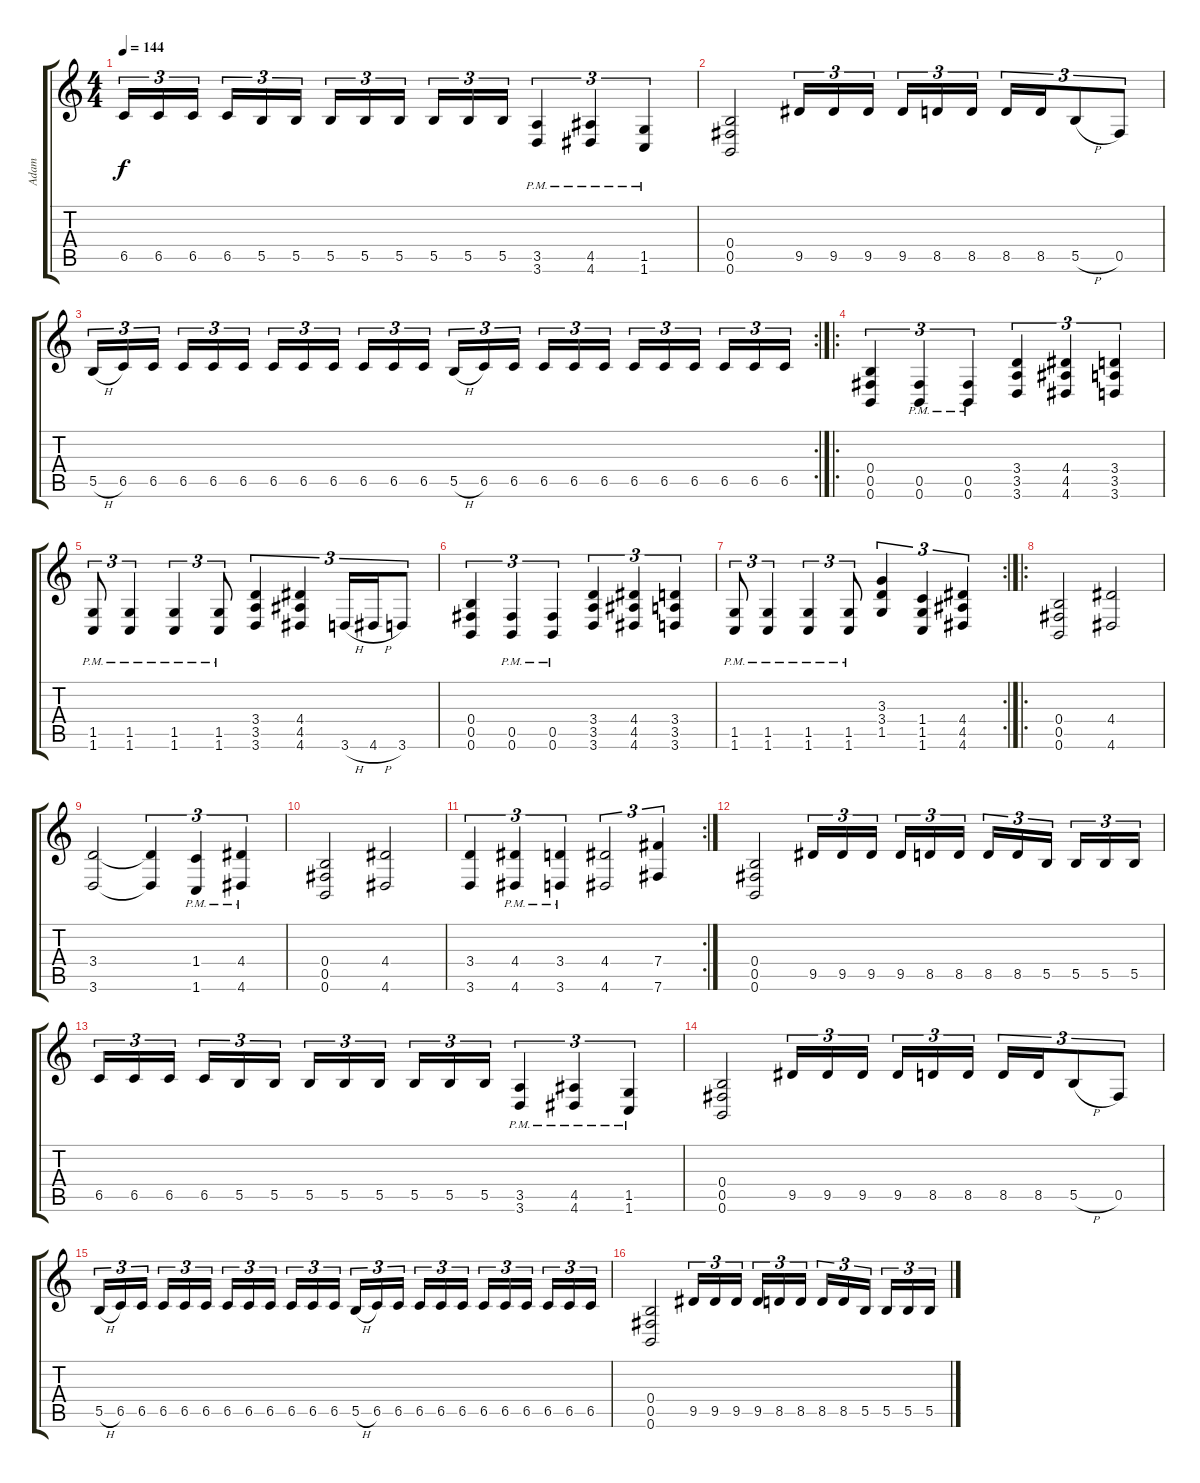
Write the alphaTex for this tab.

\track ("Adam" "Adam") {instrument distortionguitar}
\staff {score tabs}
\tuning (Db4 Ab3 E3 B2 Gb2 B1) {hide}
\ts (4 4)
\tempo 144
\clef g2
\ks c
6.5.16{tu (3 2) dy f} 6.5.16{tu (3 2)} 6.5.16{tu (3 2) beam splitsecondary} 6.5.16{tu (3 2)} 5.5.16{tu (3 2)} 5.5.16{tu (3 2)} 5.5.16{tu (3 2)} 5.5.16{tu (3 2)} 5.5.16{tu (3 2) beam splitsecondary} 5.5.16{tu (3 2)} 5.5.16{tu (3 2)} 5.5.16{tu (3 2)} (3.5{pm} 3.6{pm}).4{tu (3 2)} (4.5{pm} 4.6{pm}).4{tu (3 2)} (1.5{pm} 1.6{pm}).4{tu (3 2)} |
(0.4 0.5 0.6).2 9.5.16{tu (3 2)} 9.5.16{tu (3 2)} 9.5.16{tu (3 2) beam splitsecondary} 9.5.16{tu (3 2)} 8.5.16{tu (3 2)} 8.5.16{tu (3 2)} 8.5.16{tu (3 2)} 8.5.16{tu (3 2)} 5.5{h}.8{tu (3 2)} 0.5.8{tu (3 2)} |
\rc 2
5.5{h}.16{tu (3 2)} 6.5.16{tu (3 2)} 6.5.16{tu (3 2) beam splitsecondary} 6.5.16{tu (3 2)} 6.5.16{tu (3 2)} 6.5.16{tu (3 2)} 6.5.16{tu (3 2)} 6.5.16{tu (3 2)} 6.5.16{tu (3 2) beam splitsecondary} 6.5.16{tu (3 2)} 6.5.16{tu (3 2)} 6.5.16{tu (3 2)} 5.5{h}.16{tu (3 2)} 6.5.16{tu (3 2)} 6.5.16{tu (3 2) beam splitsecondary} 6.5.16{tu (3 2)} 6.5.16{tu (3 2)} 6.5.16{tu (3 2)} 6.5.16{tu (3 2)} 6.5.16{tu (3 2)} 6.5.16{tu (3 2) beam splitsecondary} 6.5.16{tu (3 2)} 6.5.16{tu (3 2)} 6.5.16{tu (3 2)} |
\ro
(0.4 0.5 0.6).4{tu (3 2)} (0.5{pm} 0.6{pm}).4{tu (3 2)} (0.5{pm} 0.6{pm}).4{tu (3 2)} (3.4 3.5 3.6).4{tu (3 2)} (4.4 4.5 4.6).4{tu (3 2)} (3.4 3.5 3.6).4{tu (3 2)} |
(1.5{pm} 1.6{pm}).8{tu (3 2)} (1.5{pm} 1.6{pm}).4{tu (3 2)} (1.5{pm} 1.6{pm}).4{tu (3 2)} (1.5{pm} 1.6{pm}).8{tu (3 2)} (3.4 3.5 3.6).4{tu (3 2)} (4.4 4.5 4.6).4{tu (3 2)} 3.6{h}.16{tu (3 2)} 4.6{h}.16{tu (3 2)} 3.6.8{tu (3 2)} |
(0.4 0.5 0.6).4{tu (3 2)} (0.5{pm} 0.6{pm}).4{tu (3 2)} (0.5{pm} 0.6{pm}).4{tu (3 2)} (3.4 3.5 3.6).4{tu (3 2)} (4.4 4.5 4.6).4{tu (3 2)} (3.4 3.5 3.6).4{tu (3 2)} |
\rc 2
(1.5{pm} 1.6{pm}).8{tu (3 2)} (1.5{pm} 1.6{pm}).4{tu (3 2)} (1.5{pm} 1.6{pm}).4{tu (3 2)} (1.5{pm} 1.6{pm}).8{tu (3 2)} (3.3 3.4 1.5).4{tu (3 2)} (1.4 1.5 1.6).4{tu (3 2)} (4.4 4.5 4.6).4{tu (3 2)} |
\ro
(0.4 0.5 0.6).2 (4.4 4.6).2 |
(3.4 3.6).2 (3.4{t} 3.6{t}).4{tu (3 2)} (1.4{pm} 1.6{pm}).4{tu (3 2)} (4.4{pm} 4.6{pm}).4{tu (3 2)} |
(0.4 0.5 0.6).2 (4.4 4.6).2 |
\rc 2
(3.4 3.6).4{tu (3 2)} (4.4{pm} 4.6{pm}).4{tu (3 2)} (3.4{pm} 3.6{pm}).4{tu (3 2)} (4.4 4.6).2{tu (3 2)} (7.4 7.6).4{tu (3 2)} |
(0.4 0.5 0.6).2 9.5.16{tu (3 2)} 9.5.16{tu (3 2)} 9.5.16{tu (3 2) beam splitsecondary} 9.5.16{tu (3 2)} 8.5.16{tu (3 2)} 8.5.16{tu (3 2)} 8.5.16{tu (3 2)} 8.5.16{tu (3 2)} 5.5.16{tu (3 2) beam splitsecondary} 5.5.16{tu (3 2)} 5.5.16{tu (3 2)} 5.5.16{tu (3 2)} |
6.5.16{tu (3 2)} 6.5.16{tu (3 2)} 6.5.16{tu (3 2) beam splitsecondary} 6.5.16{tu (3 2)} 5.5.16{tu (3 2)} 5.5.16{tu (3 2)} 5.5.16{tu (3 2)} 5.5.16{tu (3 2)} 5.5.16{tu (3 2) beam splitsecondary} 5.5.16{tu (3 2)} 5.5.16{tu (3 2)} 5.5.16{tu (3 2)} (3.5{pm} 3.6{pm}).4{tu (3 2)} (4.5{pm} 4.6{pm}).4{tu (3 2)} (1.5{pm} 1.6{pm}).4{tu (3 2)} |
(0.4 0.5 0.6).2 9.5.16{tu (3 2)} 9.5.16{tu (3 2)} 9.5.16{tu (3 2) beam splitsecondary} 9.5.16{tu (3 2)} 8.5.16{tu (3 2)} 8.5.16{tu (3 2)} 8.5.16{tu (3 2)} 8.5.16{tu (3 2)} 5.5{h}.8{tu (3 2)} 0.5.8{tu (3 2)} |
5.5{h}.16{tu (3 2)} 6.5.16{tu (3 2)} 6.5.16{tu (3 2) beam splitsecondary} 6.5.16{tu (3 2)} 6.5.16{tu (3 2)} 6.5.16{tu (3 2)} 6.5.16{tu (3 2)} 6.5.16{tu (3 2)} 6.5.16{tu (3 2) beam splitsecondary} 6.5.16{tu (3 2)} 6.5.16{tu (3 2)} 6.5.16{tu (3 2)} 5.5{h}.16{tu (3 2)} 6.5.16{tu (3 2)} 6.5.16{tu (3 2) beam splitsecondary} 6.5.16{tu (3 2)} 6.5.16{tu (3 2)} 6.5.16{tu (3 2)} 6.5.16{tu (3 2)} 6.5.16{tu (3 2)} 6.5.16{tu (3 2) beam splitsecondary} 6.5.16{tu (3 2)} 6.5.16{tu (3 2)} 6.5.16{tu (3 2)} |
(0.4 0.5 0.6).2 9.5.16{tu (3 2)} 9.5.16{tu (3 2)} 9.5.16{tu (3 2) beam splitsecondary} 9.5.16{tu (3 2)} 8.5.16{tu (3 2)} 8.5.16{tu (3 2)} 8.5.16{tu (3 2)} 8.5.16{tu (3 2)} 5.5.16{tu (3 2) beam splitsecondary} 5.5.16{tu (3 2)} 5.5.16{tu (3 2)} 5.5.16{tu (3 2)}
